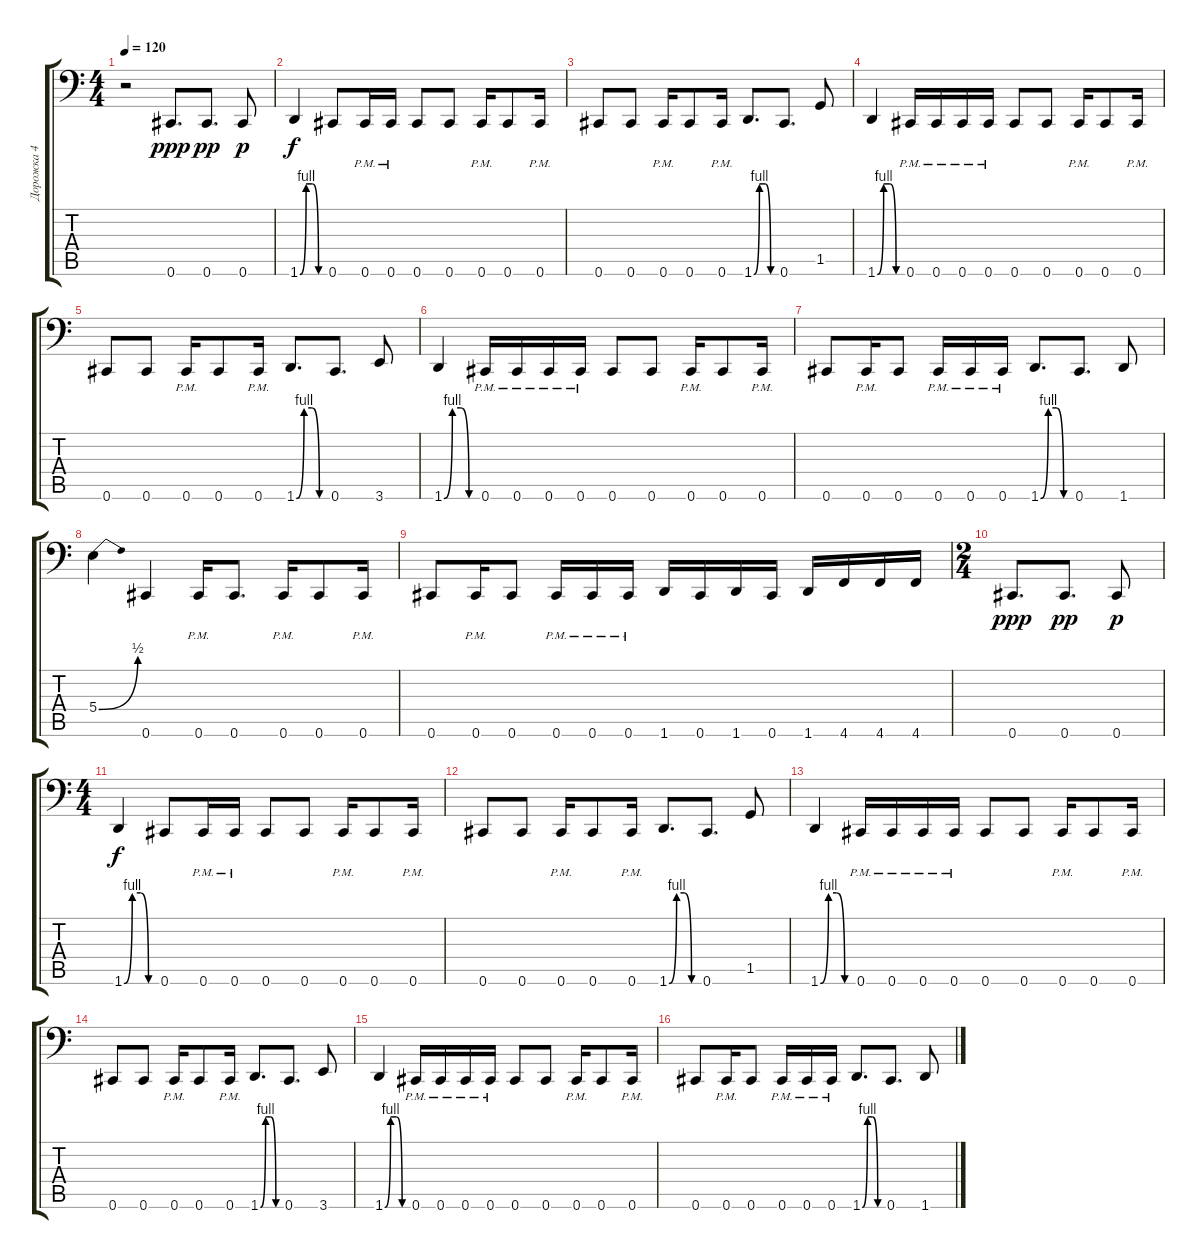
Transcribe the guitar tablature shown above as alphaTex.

\track ("Дорожка 4" "Дорожка 4") {instrument electricbassfinger}
\staff {score tabs}
\tuning (Db3 Ab2 E2 B1 Gb1 Db1) {hide}
\ts (4 4)
\tempo 120
\clef f4
\ks c
r.2{dy ppp instrument electricbassfinger} 0.6.8{d} 0.6.8{d dy pp} 0.6.8{dy p} |
1.6{be (custom 0 0 15 4 30 4 45 0 60 0)}.4{dy f} 0.6.8 0.6{pm}.16 0.6{pm}.16 0.6.8 0.6.8 0.6{pm}.16 0.6.8 0.6{pm}.16 |
0.6.8 0.6.8 0.6{pm}.16 0.6.8 0.6{pm}.16 1.6{be (custom 0 0 15 4 30 4 45 0 60 0)}.8{d} 0.6.8{d} 1.5.8 |
1.6{be (custom 0 0 15 4 30 4 45 0 60 0)}.4 0.6{pm}.16 0.6{pm}.16 0.6{pm}.16 0.6{pm}.16 0.6.8 0.6.8 0.6{pm}.16 0.6.8 0.6{pm}.16 |
0.6.8 0.6.8 0.6{pm}.16 0.6.8 0.6{pm}.16 1.6{be (custom 0 0 15 4 30 4 45 0 60 0)}.8{d} 0.6.8{d} 3.6.8 |
1.6{be (custom 0 0 15 4 30 4 45 0 60 0)}.4 0.6{pm}.16 0.6{pm}.16 0.6{pm}.16 0.6{pm}.16 0.6.8 0.6.8 0.6{pm}.16 0.6.8 0.6{pm}.16 |
0.6.8 0.6{pm}.16 0.6.8 0.6{pm}.16 0.6{pm}.16 0.6{pm}.16 1.6{be (custom 0 0 15 4 30 4 45 0 60 0)}.8{d} 0.6.8{d} 1.6.8 |
5.4{be (bend 0 0 60 2)}.4 0.6.4 0.6{pm}.16 0.6.8{d} 0.6{pm}.16 0.6.8 0.6{pm}.16 |
0.6.8 0.6{pm}.16 0.6.8 0.6{pm}.16 0.6{pm}.16 0.6{pm}.16 1.6.16 0.6.16 1.6.16 0.6.16 1.6.16 4.6.16 4.6.16 4.6.16 |
\ts (2 4)
0.6.8{d dy ppp} 0.6.8{d dy pp} 0.6.8{dy p} |
\ts (4 4)
1.6{be (custom 0 0 15 4 30 4 45 0 60 0)}.4{dy f} 0.6.8 0.6{pm}.16 0.6{pm}.16 0.6.8 0.6.8 0.6{pm}.16 0.6.8 0.6{pm}.16 |
0.6.8 0.6.8 0.6{pm}.16 0.6.8 0.6{pm}.16 1.6{be (custom 0 0 15 4 30 4 45 0 60 0)}.8{d} 0.6.8{d} 1.5.8 |
1.6{be (custom 0 0 15 4 30 4 45 0 60 0)}.4 0.6{pm}.16 0.6{pm}.16 0.6{pm}.16 0.6{pm}.16 0.6.8 0.6.8 0.6{pm}.16 0.6.8 0.6{pm}.16 |
0.6.8 0.6.8 0.6{pm}.16 0.6.8 0.6{pm}.16 1.6{be (custom 0 0 15 4 30 4 45 0 60 0)}.8{d} 0.6.8{d} 3.6.8 |
1.6{be (custom 0 0 15 4 30 4 45 0 60 0)}.4 0.6{pm}.16 0.6{pm}.16 0.6{pm}.16 0.6{pm}.16 0.6.8 0.6.8 0.6{pm}.16 0.6.8 0.6{pm}.16 |
0.6.8 0.6{pm}.16 0.6.8 0.6{pm}.16 0.6{pm}.16 0.6{pm}.16 1.6{be (custom 0 0 15 4 30 4 45 0 60 0)}.8{d} 0.6.8{d} 1.6.8
